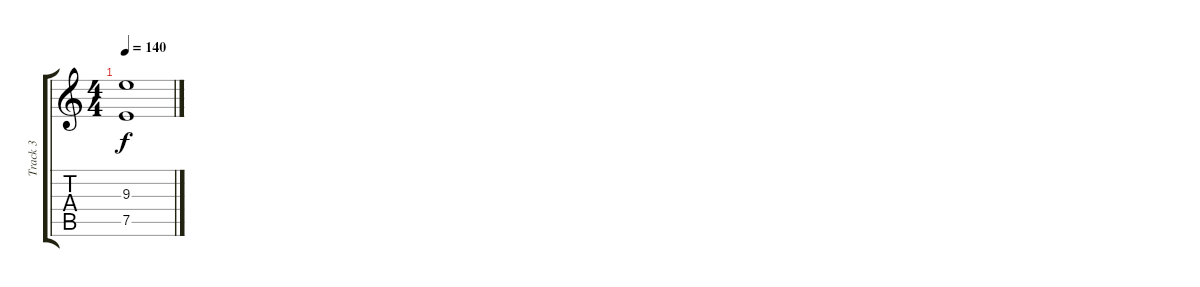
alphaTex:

\track ("Track 3" "Track 3") {instrument distortionguitar}
\staff {score tabs}
\tuning (E4 B3 G3 D3 A2 E2) {hide}
\ts (4 4)
\tempo 140
\clef g2
\ks c
(9.3{t} 7.5{t}).1{dy f}
